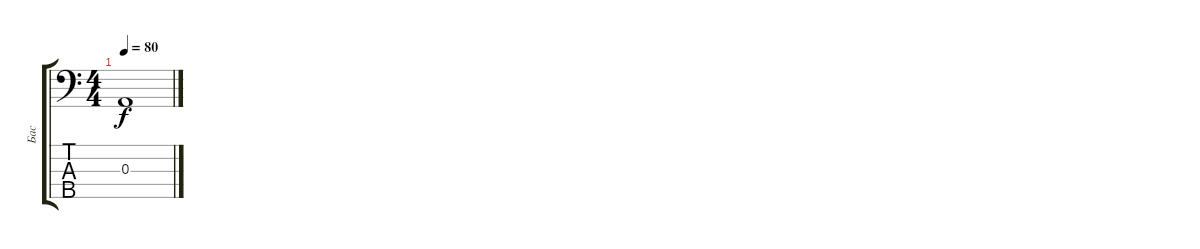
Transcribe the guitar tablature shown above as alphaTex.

\track ("Бас" "Бас") {instrument slapbass2}
\staff {score tabs}
\tuning (G2 D2 A1 E1 B0) {hide}
\ts (4 4)
\tempo 80
\clef f4
\ks c
0.3{t}.1{dy f}
